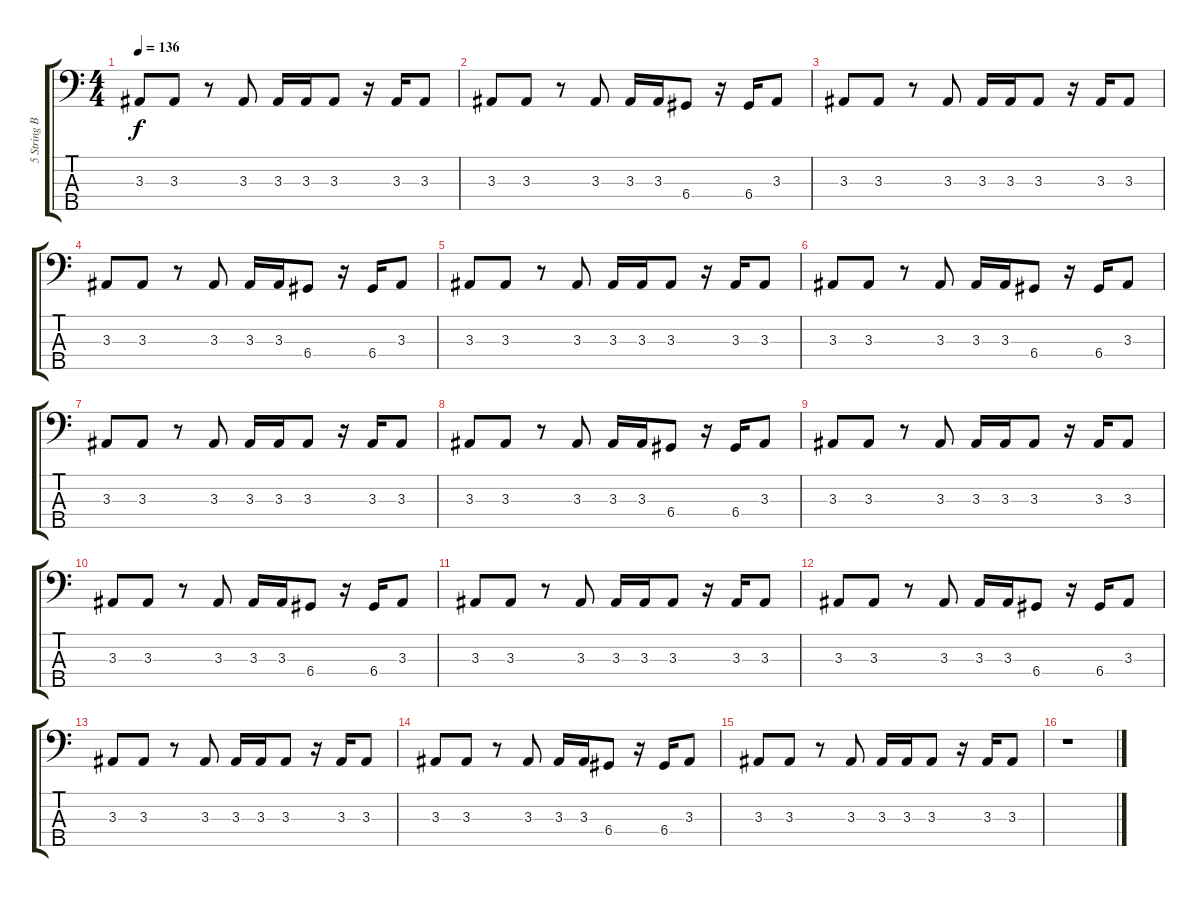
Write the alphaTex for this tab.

\track ("5 String Bass" "5 String B") {instrument electricbasspick}
\staff {score tabs}
\tuning (F2 C2 G1 D1 A0) {hide}
\ts (4 4)
\tempo 136
\clef f4
\ks c
3.3.8{dy f} 3.3.8 r.8 3.3.8 3.3.16 3.3.16 3.3.8 r.16 3.3.16 3.3.8 |
3.3.8 3.3.8 r.8 3.3.8 3.3.16 3.3.16 6.4.8 r.16 6.4.16 3.3.8 |
3.3.8 3.3.8 r.8 3.3.8 3.3.16 3.3.16 3.3.8 r.16 3.3.16 3.3.8 |
3.3.8 3.3.8 r.8 3.3.8 3.3.16 3.3.16 6.4.8 r.16 6.4.16 3.3.8 |
3.3.8 3.3.8 r.8 3.3.8 3.3.16 3.3.16 3.3.8 r.16 3.3.16 3.3.8 |
3.3.8 3.3.8 r.8 3.3.8 3.3.16 3.3.16 6.4.8 r.16 6.4.16 3.3.8 |
3.3.8 3.3.8 r.8 3.3.8 3.3.16 3.3.16 3.3.8 r.16 3.3.16 3.3.8 |
3.3.8 3.3.8 r.8 3.3.8 3.3.16 3.3.16 6.4.8 r.16 6.4.16 3.3.8 |
3.3.8 3.3.8 r.8 3.3.8 3.3.16 3.3.16 3.3.8 r.16 3.3.16 3.3.8 |
3.3.8 3.3.8 r.8 3.3.8 3.3.16 3.3.16 6.4.8 r.16 6.4.16 3.3.8 |
3.3.8 3.3.8 r.8 3.3.8 3.3.16 3.3.16 3.3.8 r.16 3.3.16 3.3.8 |
3.3.8 3.3.8 r.8 3.3.8 3.3.16 3.3.16 6.4.8 r.16 6.4.16 3.3.8 |
3.3.8 3.3.8 r.8 3.3.8 3.3.16 3.3.16 3.3.8 r.16 3.3.16 3.3.8 |
3.3.8 3.3.8 r.8 3.3.8 3.3.16 3.3.16 6.4.8 r.16 6.4.16 3.3.8 |
3.3.8 3.3.8 r.8 3.3.8 3.3.16 3.3.16 3.3.8 r.16 3.3.16 3.3.8 |
r.1
